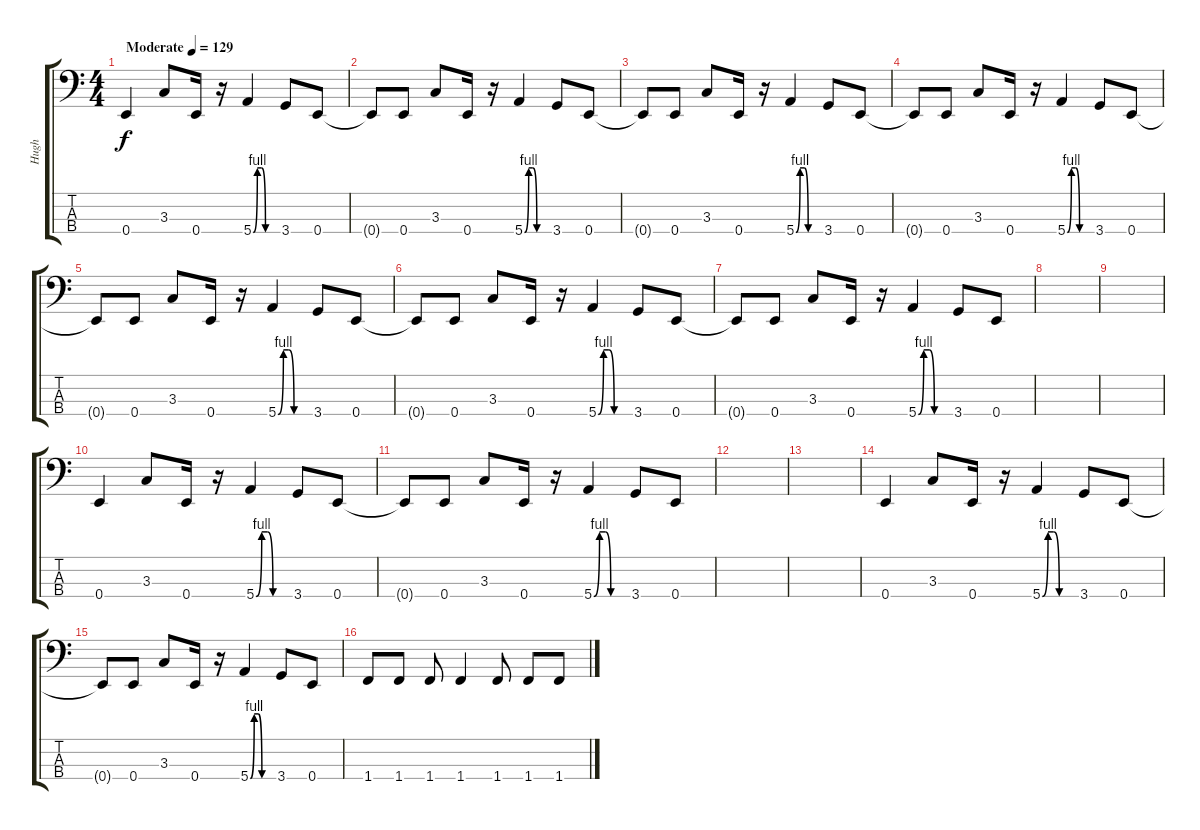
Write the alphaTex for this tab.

\track ("Hugh" "Hugh") {instrument electricbassfinger}
\staff {score tabs}
\tuning (G2 D2 A1 E1) {hide}
\ts (4 4)
\tempo (129 "Moderate")
\clef f4
\ks c
0.4.4{dy f instrument electricbassfinger} 3.3.8 0.4.16 r.16 5.4{be (custom 0 0 10 4 20 4 30 0 60 0)}.4 3.4.8 0.4.8 |
0.4{t}.8 0.4.8 3.3.8 0.4.16 r.16 5.4{be (custom 0 0 10 4 20 4 30 0 60 0)}.4 3.4.8 0.4.8 |
0.4{t}.8 0.4.8 3.3.8 0.4.16 r.16 5.4{be (custom 0 0 10 4 20 4 30 0 60 0)}.4 3.4.8 0.4.8 |
0.4{t}.8 0.4.8 3.3.8 0.4.16 r.16 5.4{be (custom 0 0 10 4 20 4 30 0 60 0)}.4 3.4.8 0.4.8 |
0.4{t}.8 0.4.8 3.3.8 0.4.16 r.16 5.4{be (custom 0 0 10 4 20 4 30 0 60 0)}.4 3.4.8 0.4.8 |
0.4{t}.8 0.4.8 3.3.8 0.4.16 r.16 5.4{be (custom 0 0 10 4 20 4 30 0 60 0)}.4 3.4.8 0.4.8 |
0.4{t}.8 0.4.8 3.3.8 0.4.16 r.16 5.4{be (custom 0 0 10 4 20 4 30 0 60 0)}.4 3.4.8 0.4.8 |
|
|
0.4.4 3.3.8 0.4.16 r.16 5.4{be (custom 0 0 10 4 20 4 30 0 60 0)}.4 3.4.8 0.4.8 |
0.4{t}.8 0.4.8 3.3.8 0.4.16 r.16 5.4{be (custom 0 0 10 4 20 4 30 0 60 0)}.4 3.4.8 0.4.8 |
|
|
0.4.4 3.3.8 0.4.16 r.16 5.4{be (custom 0 0 10 4 20 4 30 0 60 0)}.4 3.4.8 0.4.8 |
0.4{t}.8 0.4.8 3.3.8 0.4.16 r.16 5.4{be (custom 0 0 10 4 20 4 30 0 60 0)}.4 3.4.8 0.4.8 |
1.4.8 1.4.8 1.4.8 1.4.4 1.4.8 1.4.8 1.4.8
